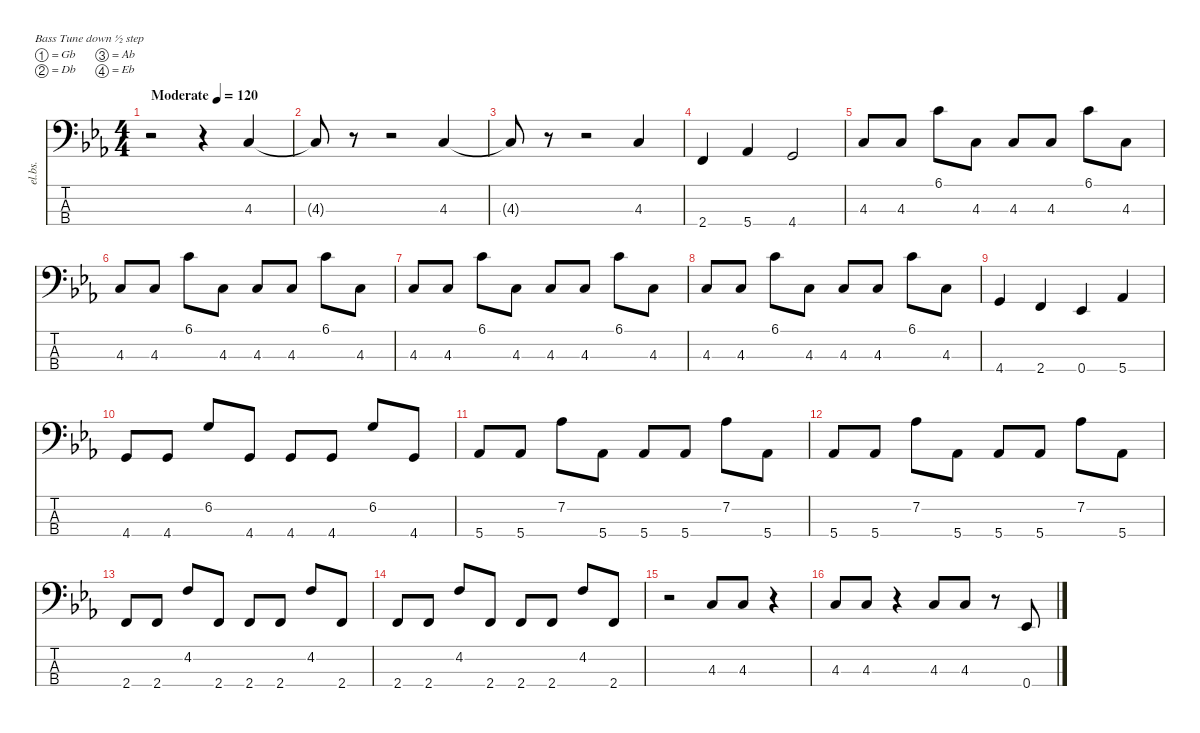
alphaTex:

\defaultSystemsLayout 4
\hideDynamics
\bracketExtendMode nobrackets
\otherSystemsTrackNameOrientation horizontal
\track ("Bass" "el.bs.") {instrument electricbassfinger}
\staff {score tabs}
\tuning (Gb2 Db2 Ab1 Eb1)
\ts (4 4)
\beaming (8 2 2 2 2)
\tempo (120 "Moderate")
\clef f4
\ks eb
r.2{dy f instrument electricbassfinger beam Down} r.4{beam Down} 4.3{acc forcenatural}.4{beam Up} |
4.3{t acc forcenatural}.8{beam Up} r.8{beam Up} r.2{beam Up} 4.3{acc forcenatural}.4{beam Up} |
4.3{t acc forcenatural}.8{beam Up} r.8{beam Up} r.2{beam Up} 4.3{acc forcenatural}.4{beam Up} |
2.4{acc forcenatural}.4{beam Up} 5.4{acc b}.4{beam Up} 4.4{acc forcenatural}.2{beam Up} |
4.3{acc forcenatural}.8{beam Up} 4.3{acc forcenatural}.8{beam Up} 6.1{acc forcenatural}.8{beam Down} 4.3{acc forcenatural}.8{beam Down} 4.3{acc forcenatural}.8{beam Up} 4.3{acc forcenatural}.8{beam Up} 6.1{acc forcenatural}.8{beam Down} 4.3{acc forcenatural}.8{beam Down} |
4.3{acc forcenatural}.8{beam Up} 4.3{acc forcenatural}.8{beam Up} 6.1{acc forcenatural}.8{beam Down} 4.3{acc forcenatural}.8{beam Down} 4.3{acc forcenatural}.8{beam Up} 4.3{acc forcenatural}.8{beam Up} 6.1{acc forcenatural}.8{beam Down} 4.3{acc forcenatural}.8{beam Down} |
4.3{acc forcenatural}.8{beam Up} 4.3{acc forcenatural}.8{beam Up} 6.1{acc forcenatural}.8{beam Down} 4.3{acc forcenatural}.8{beam Down} 4.3{acc forcenatural}.8{beam Up} 4.3{acc forcenatural}.8{beam Up} 6.1{acc forcenatural}.8{beam Down} 4.3{acc forcenatural}.8{beam Down} |
4.3{acc forcenatural}.8{beam Up} 4.3{acc forcenatural}.8{beam Up} 6.1{acc forcenatural}.8{beam Down} 4.3{acc forcenatural}.8{beam Down} 4.3{acc forcenatural}.8{beam Up} 4.3{acc forcenatural}.8{beam Up} 6.1{acc forcenatural}.8{beam Down} 4.3{acc forcenatural}.8{beam Down} |
4.4{acc forcenatural}.4{beam Up} 2.4{acc forcenatural}.4{beam Up} 0.4{acc b}.4{beam Up} 5.4{acc b}.4{beam Up} |
4.4{acc forcenatural}.8{beam Up} 4.4{acc forcenatural}.8{beam Up} 6.2{acc forcenatural}.8{beam Up} 4.4{acc forcenatural}.8{beam Up} 4.4{acc forcenatural}.8{beam Up} 4.4{acc forcenatural}.8{beam Up} 6.2{acc forcenatural}.8{beam Up} 4.4{acc forcenatural}.8{beam Up} |
5.4{acc b}.8{beam Up} 5.4{acc b}.8{beam Up} 7.2{acc b}.8{beam Down} 5.4{acc b}.8{beam Down} 5.4{acc b}.8{beam Up} 5.4{acc b}.8{beam Up} 7.2{acc b}.8{beam Down} 5.4{acc b}.8{beam Down} |
5.4{acc b}.8{beam Up} 5.4{acc b}.8{beam Up} 7.2{acc b}.8{beam Down} 5.4{acc b}.8{beam Down} 5.4{acc b}.8{beam Up} 5.4{acc b}.8{beam Up} 7.2{acc b}.8{beam Down} 5.4{acc b}.8{beam Down} |
2.4{acc forcenatural}.8{beam Up} 2.4{acc forcenatural}.8{beam Up} 4.2{acc forcenatural}.8{beam Up} 2.4{acc forcenatural}.8{beam Up} 2.4{acc forcenatural}.8{beam Up} 2.4{acc forcenatural}.8{beam Up} 4.2{acc forcenatural}.8{beam Up} 2.4{acc forcenatural}.8{beam Up} |
2.4{acc forcenatural}.8{beam Up} 2.4{acc forcenatural}.8{beam Up} 4.2{acc forcenatural}.8{beam Up} 2.4{acc forcenatural}.8{beam Up} 2.4{acc forcenatural}.8{beam Up} 2.4{acc forcenatural}.8{beam Up} 4.2{acc forcenatural}.8{beam Up} 2.4{acc forcenatural}.8{beam Up} |
r.2{beam Down} 4.3{acc forcenatural}.8{beam Up} 4.3{acc forcenatural}.8{beam Up} r.4{beam Up} |
4.3{acc forcenatural}.8{beam Up} 4.3{acc forcenatural}.8{beam Up} r.4{beam Up} 4.3{acc forcenatural}.8{beam Up} 4.3{acc forcenatural}.8{beam Up} r.8{beam Up} 0.4{acc b}.8{beam Up}
